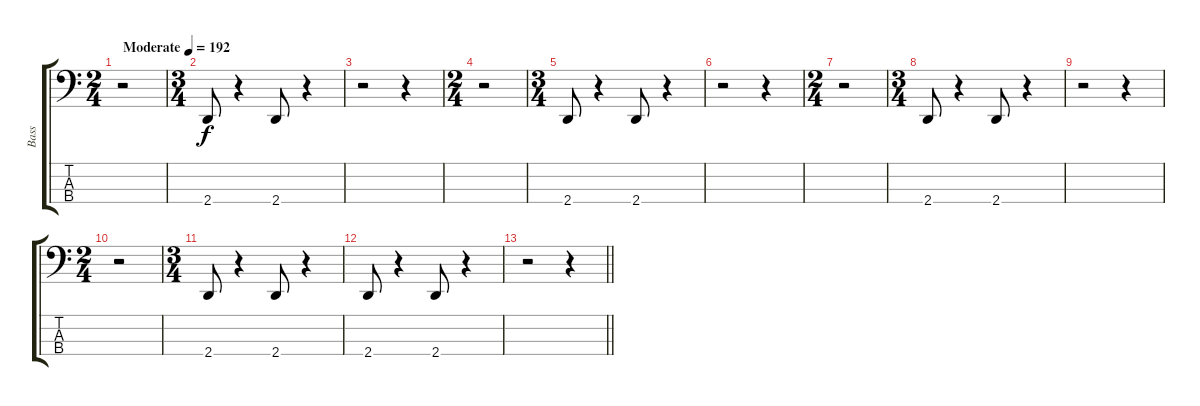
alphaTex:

\track ("Bass" "Bass") {instrument electricbassfinger}
\staff {score tabs}
\tuning (F2 C2 G1 C1) {hide}
\ts (2 4)
\tempo (192 "Moderate")
\clef f4
\ks c
r.2{dy f instrument electricbassfinger} |
\ts (3 4)
2.4.8 r.4 2.4.8 r.4 |
r.2 r.4 |
\ts (2 4)
r.2 |
\ts (3 4)
2.4.8 r.4 2.4.8 r.4 |
r.2 r.4 |
\ts (2 4)
r.2 |
\ts (3 4)
2.4.8 r.4 2.4.8 r.4 |
r.2 r.4 |
\ts (2 4)
r.2 |
\ts (3 4)
2.4.8 r.4 2.4.8 r.4 |
2.4.8 r.4 2.4.8 r.4 |
\barLineRight lightlight
r.2 r.4
